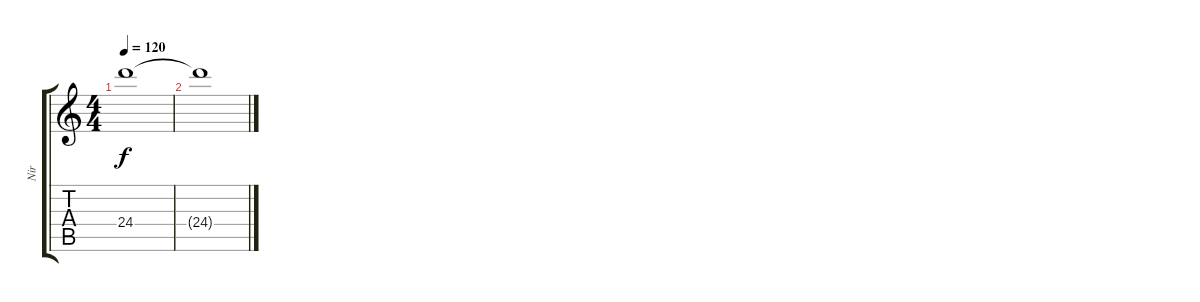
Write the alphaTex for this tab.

\track ("Nir" "Nir") {instrument overdrivenguitar}
\staff {score tabs}
\tuning (E4 B3 G3 D3 A2 E2) {hide}
\ts (4 4)
\tempo 120
\clef g2
\ks c
24.4{t}.1{dy f} |
24.4{t}.1
